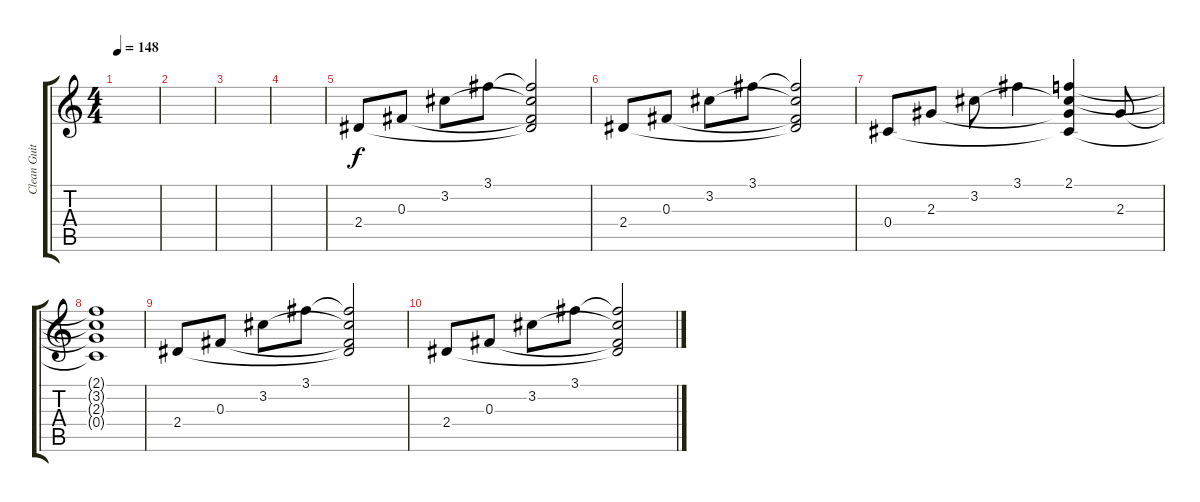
\track ("Clean Guitar" "Clean Guit") {instrument electricguitarjazz}
\staff {score tabs}
\tuning (Eb4 Bb3 Gb3 Db3 Ab2 Eb2) {hide}
\ts (4 4)
\tempo 148
\clef g2
\ks c
|
|
|
|
2.4.8 0.3.8 3.2.8 3.1.8 (3.1{t} 3.2{t} 0.3{t} 2.4{t}).2 |
2.4.8 0.3.8 3.2.8 3.1.8 (3.1{t} 3.2{t} 0.3{t} 2.4{t}).2 |
0.4.8 2.3.8 3.2.8 3.1.4 (2.1 3.2{t} 2.3{t} 0.4{t}).4 2.3.8 |
(2.1{t} 3.2{t} 2.3{t} 0.4{t}).1 |
2.4.8 0.3.8 3.2.8 3.1.8 (3.1{t} 3.2{t} 0.3{t} 2.4{t}).2 |
2.4.8 0.3.8 3.2.8 3.1.8 (3.1{t} 3.2{t} 0.3{t} 2.4{t}).2
